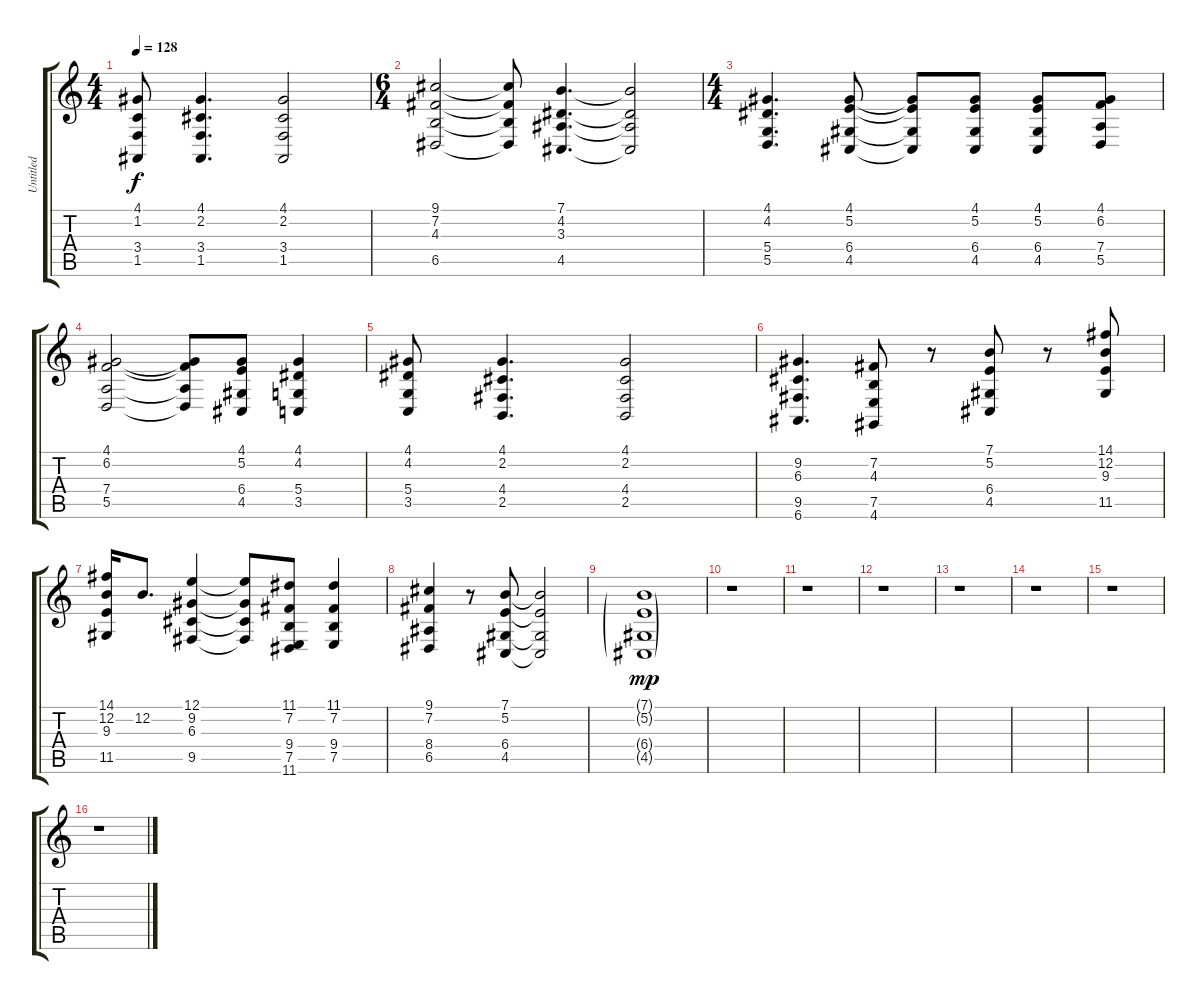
\track ("Untitled" "Untitled") {instrument synthstrings1}
\staff {score tabs}
\tuning (E4 B3 G3 D3 A2 E2) {hide}
\ts (4 4)
\tempo 128
\clef g2
\ks c
(4.1 1.2 3.4 1.5).8{dy f} (4.1 2.2 3.4 1.5).4{d} (4.1 2.2 3.4 1.5).2 |
\ts (6 4)
(9.1 7.2 4.3 6.5).2 (9.1{t} 7.2{t} 4.3{t} 6.5{t}).8 (7.1 4.2 3.3 4.5).4{d} (7.1{t} 4.2{t} 3.3{t} 4.5{t}).2 |
\ts (4 4)
(4.1 4.2 5.4 5.5).4{d} (4.1 5.2 6.4 4.5).8 (4.1{t} 5.2{t} 6.4{t} 4.5{t}).8 (4.1 5.2 6.4 4.5).8 (4.1 5.2 6.4 4.5).8 (4.1 6.2 7.4 5.5).8 |
(4.1 6.2 7.4 5.5).2 (4.1{t} 6.2{t} 7.4{t} 5.5{t}).8 (4.1 5.2 6.4 4.5).8 (4.1 4.2 5.4 3.5).4 |
(4.1 4.2 5.4 3.5).8 (4.1 2.2 4.4 2.5).4{d} (4.1 2.2 4.4 2.5).2 |
(9.2 6.3 9.5 6.6).4{d} (7.2 4.3 7.5 4.6).8 r.8 (7.1 5.2 6.4 4.5).8 r.8 (14.1 12.2 9.3 11.5).8 |
(14.1 12.2 9.3 11.5).16 12.2.8{d} (12.1 9.2 6.3 9.5).4 (12.1{t} 9.2{t} 6.3{t} 9.5{t}).8 (11.1 7.2 9.4 7.5 11.6).8 (11.1 7.2 9.4 7.5).4 |
(9.1 7.2 8.4 6.5).4 r.8 (7.1 5.2 6.4 4.5).8 (7.1{t} 5.2{t} 6.4{t} 4.5{t}).2 |
(7.1{g} 5.2{g} 6.4{g} 4.5{g}).1{dy mp} |
r.1 |
r.1 |
r.1 |
r.1 |
r.1 |
r.1 |
r.1
